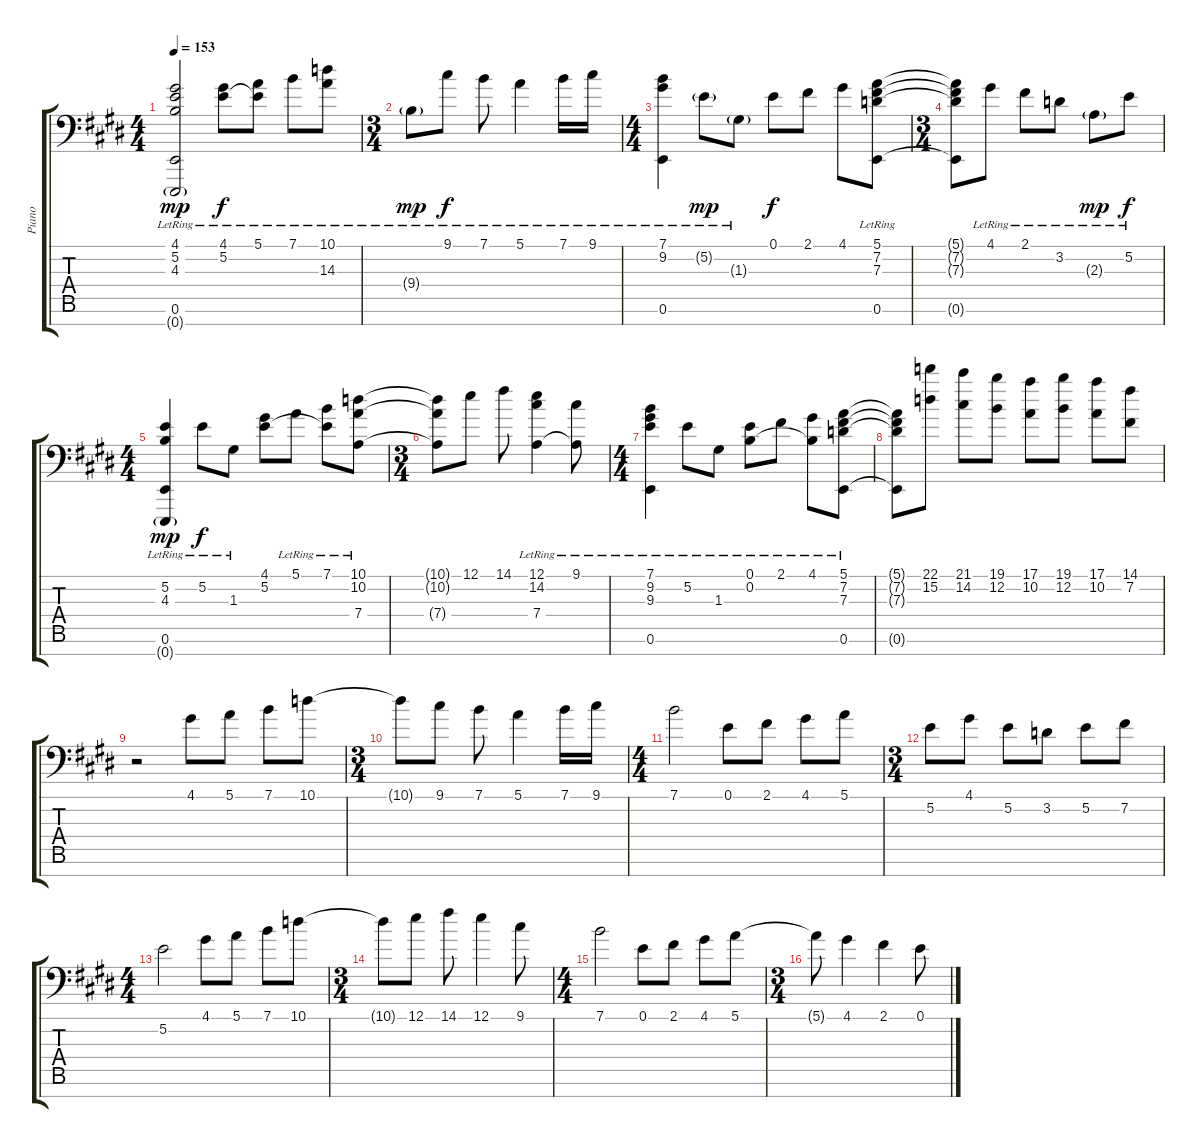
\track ("Piano" "Piano") {instrument acousticgrandpiano}
\staff {score tabs}
\tuning (E4 B3 G3 D3 A2 E2 E1) {hide}
\ts (4 4)
\tempo 153
\clef f4
\ks e
(4.1 5.2 4.3 0.6 0.7{g lr}).2{dy mp} (4.1{lr} 5.2{lr}).8{dy f} (5.1{lr} 5.2{t}).8 7.1{lr}.8 (10.1{lr} 14.3{lr}).8 |
\ts (3 4)
9.4{g lr}.8{dy mp} 9.1{lr}.8{dy f} 7.1{lr}.8 5.1{lr}.4 7.1{lr}.16 9.1{lr}.16 |
\ts (4 4)
(7.1 9.2 0.6{lr}).4 5.2{g lr}.8{dy mp} 1.3{g lr}.8 0.1.8{dy f} 2.1.8 4.1.8 (5.1{lr} 7.2{lr} 7.3{lr} 0.6{lr}).8 |
\ts (3 4)
(5.1{t} 7.2{t} 7.3{t} 0.6{t}).8 4.1{lr}.8 2.1{lr}.8 3.2{lr}.8 2.3{g lr}.8{dy mp} 5.2{lr}.8{dy f} |
\ts (4 4)
(5.2{lr} 4.3{lr} 0.6{lr} 0.7{g}).4{dy mp} 5.2{lr}.8{dy f} 1.3{lr}.8 (4.1 5.2).8 5.1{lr}.8 (7.1{lr} 5.2{t}).8 (10.1{lr} 10.2{lr} 7.4{lr}).8 |
\ts (3 4)
(10.1{t} 10.2{t} 7.4{t}).8 12.1.8 14.1.8 (12.1{lr} 14.2{lr} 7.4).4 (9.1{lr} 7.4{t}).8 |
\ts (4 4)
(7.1{lr} 9.2{lr} 9.3{lr} 0.6{lr}).4 5.2{lr}.8 1.3{lr}.8 (0.1{lr} 0.2{lr}).8 2.1{lr}.8 (4.1{lr} 0.2{t}).8 (5.1{lr} 7.2{lr} 7.3{lr} 0.6{lr}).8 |
(5.1{t} 7.2{t} 7.3{t} 0.6{t}).8 (22.1 15.2).8 (21.1 14.2).8 (19.1 12.2).8 (17.1 10.2).8 (19.1 12.2).8 (17.1 10.2).8 (14.1 7.2).8 |
r.2 4.1.8 5.1.8 7.1.8 10.1.8 |
\ts (3 4)
10.1{t}.8 9.1.8 7.1.8 5.1.4 7.1.16 9.1.16 |
\ts (4 4)
7.1.2 0.1.8 2.1.8 4.1.8 5.1.8 |
\ts (3 4)
5.2.8 4.1.8 5.2.8 3.2.8 5.2.8 7.2.8 |
\ts (4 4)
5.2.2 4.1.8 5.1.8 7.1.8 10.1.8 |
\ts (3 4)
10.1{t}.8 12.1.8 14.1.8 12.1.4 9.1.8 |
\ts (4 4)
7.1.2 0.1.8 2.1.8 4.1.8 5.1.8 |
\ts (3 4)
5.1{t}.8 4.1.4 2.1.4 0.1.8
